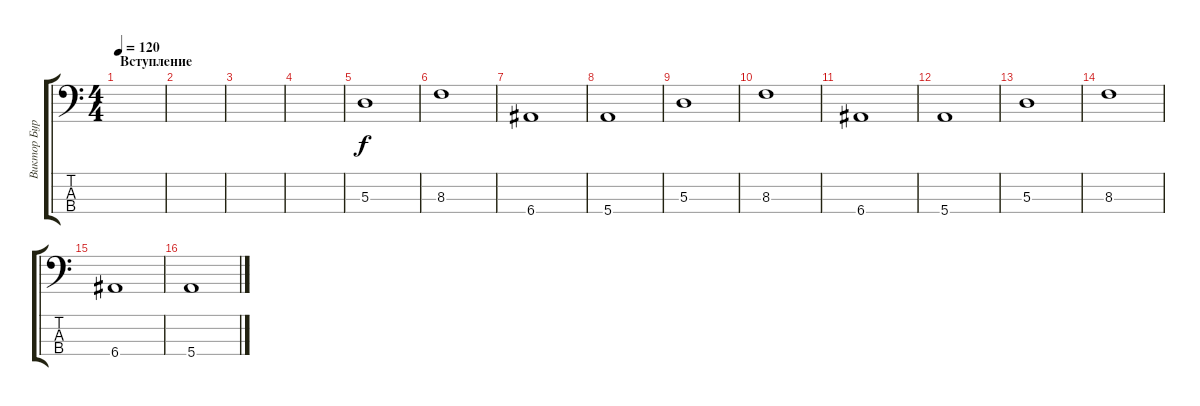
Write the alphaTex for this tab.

\track ("Виктор Бурко" "Виктор Бур") {instrument electricbassfinger}
\staff {score tabs}
\tuning (G2 D2 A1 E1) {hide}
\ts (4 4)
\section ("" "Вступление")
\tempo 120
\clef f4
\ks c
|
|
|
|
5.3.1 |
8.3.1 |
6.4.1 |
5.4.1 |
5.3.1 |
8.3.1 |
6.4.1 |
5.4.1 |
5.3.1 |
8.3.1 |
6.4.1 |
5.4.1
